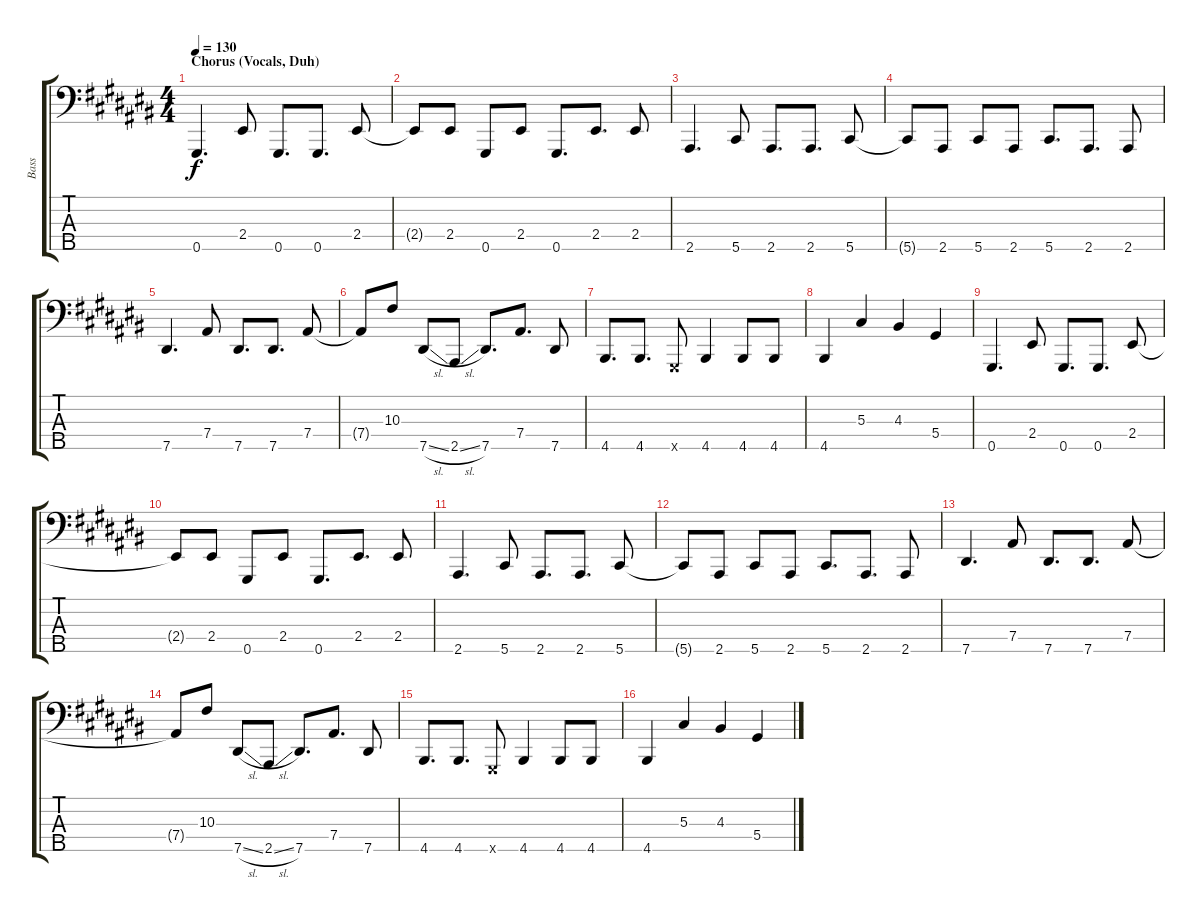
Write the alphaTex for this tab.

\track ("Bass" "Bass") {instrument electricbasspick}
\staff {score tabs}
\tuning (Gb2 Db2 Ab1 Eb1 Ab0) {hide}
\ts (4 4)
\section ("" "Chorus (Vocals, Duh)")
\tempo 130
\clef f4
\ks a#minor
0.5.4{d dy f} 2.4.8 0.5.8{d} 0.5.8{d} 2.4.8 |
2.4{t}.8 2.4.8 0.5.8 2.4.8 0.5.8{d} 2.4.8{d} 2.4.8 |
2.5.4{d} 5.5.8 2.5.8{d} 2.5.8{d} 5.5.8 |
5.5{t}.8 2.5.8 5.5.8 2.5.8 5.5.8{d} 2.5.8{d} 2.5.8 |
7.5.4{d} 7.4.8 7.5.8{d} 7.5.8{d} 7.4.8 |
7.4{t}.8 10.3.8 7.5{sl}.8 2.5{sl}.8 7.5.8{d} 7.4.8{d} 7.5.8 |
4.5.8{d} 4.5.8{d} 0.5{x}.8 4.5.4 4.5.8 4.5.8 |
4.5.4 5.3.4 4.3.4 5.4.4 |
0.5.4{d} 2.4.8 0.5.8{d} 0.5.8{d} 2.4.8 |
2.4{t}.8 2.4.8 0.5.8 2.4.8 0.5.8{d} 2.4.8{d} 2.4.8 |
2.5.4{d} 5.5.8 2.5.8{d} 2.5.8{d} 5.5.8 |
5.5{t}.8 2.5.8 5.5.8 2.5.8 5.5.8{d} 2.5.8{d} 2.5.8 |
7.5.4{d} 7.4.8 7.5.8{d} 7.5.8{d} 7.4.8 |
7.4{t}.8 10.3.8 7.5{sl}.8 2.5{sl}.8 7.5.8{d} 7.4.8{d} 7.5.8 |
4.5.8{d} 4.5.8{d} 0.5{x}.8 4.5.4 4.5.8 4.5.8 |
4.5.4 5.3.4 4.3.4 5.4.4
